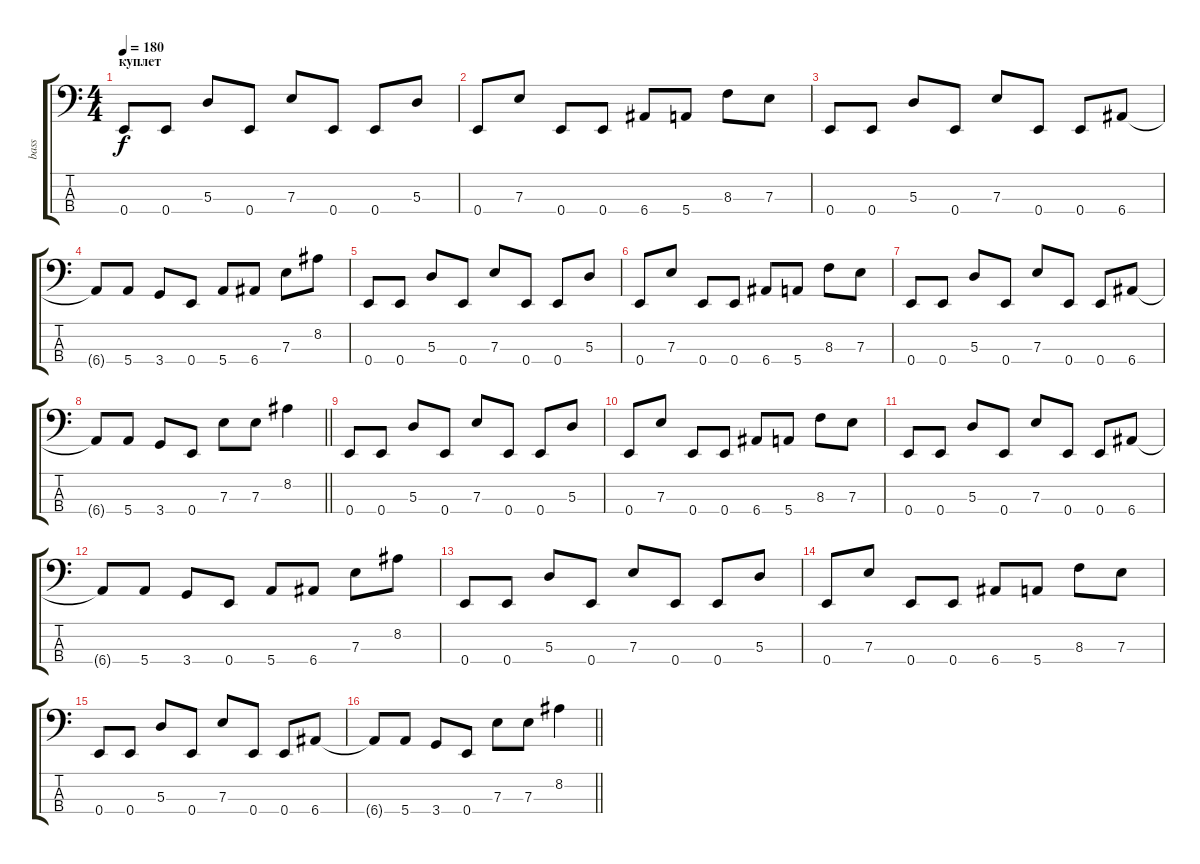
\track ("bass" "bass") {instrument electricbasspick}
\staff {score tabs}
\tuning (G2 D2 A1 E1) {hide}
\ts (4 4)
\section ("" "куплет")
\tempo 180
\clef f4
\ks c
0.4.8{dy f} 0.4.8 5.3.8 0.4.8 7.3.8 0.4.8 0.4.8 5.3.8 |
0.4.8 7.3.8 0.4.8 0.4.8 6.4.8 5.4.8 8.3.8 7.3.8 |
0.4.8 0.4.8 5.3.8 0.4.8 7.3.8 0.4.8 0.4.8 6.4.8 |
6.4{t}.8 5.4.8 3.4.8 0.4.8 5.4.8 6.4.8 7.3.8 8.2.8 |
0.4.8 0.4.8 5.3.8 0.4.8 7.3.8 0.4.8 0.4.8 5.3.8 |
0.4.8 7.3.8 0.4.8 0.4.8 6.4.8 5.4.8 8.3.8 7.3.8 |
0.4.8 0.4.8 5.3.8 0.4.8 7.3.8 0.4.8 0.4.8 6.4.8 |
\barLineRight lightlight
6.4{t}.8 5.4.8 3.4.8 0.4.8 7.3.8 7.3.8 8.2.4 |
0.4.8 0.4.8 5.3.8 0.4.8 7.3.8 0.4.8 0.4.8 5.3.8 |
0.4.8 7.3.8 0.4.8 0.4.8 6.4.8 5.4.8 8.3.8 7.3.8 |
0.4.8 0.4.8 5.3.8 0.4.8 7.3.8 0.4.8 0.4.8 6.4.8 |
6.4{t}.8 5.4.8 3.4.8 0.4.8 5.4.8 6.4.8 7.3.8 8.2.8 |
0.4.8 0.4.8 5.3.8 0.4.8 7.3.8 0.4.8 0.4.8 5.3.8 |
0.4.8 7.3.8 0.4.8 0.4.8 6.4.8 5.4.8 8.3.8 7.3.8 |
0.4.8 0.4.8 5.3.8 0.4.8 7.3.8 0.4.8 0.4.8 6.4.8 |
\barLineRight lightlight
6.4{t}.8 5.4.8 3.4.8 0.4.8 7.3.8 7.3.8 8.2.4
